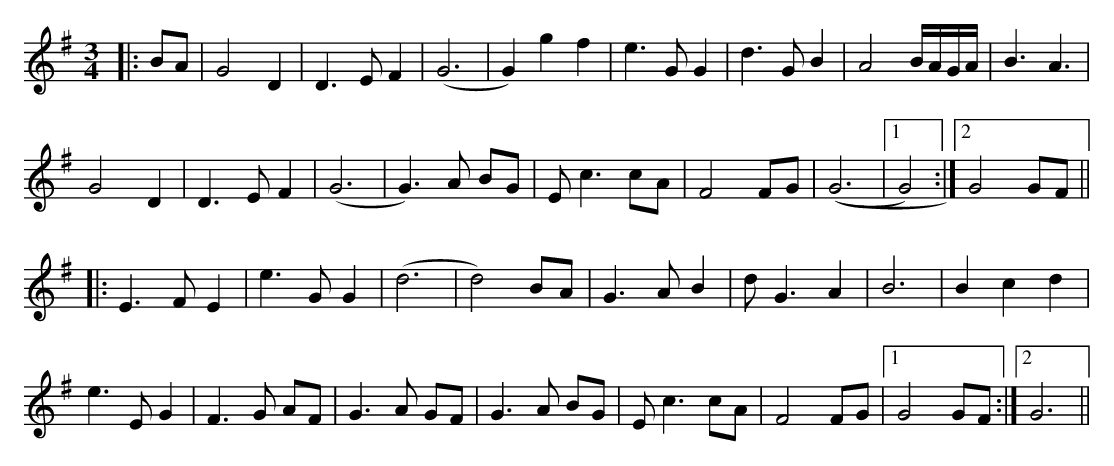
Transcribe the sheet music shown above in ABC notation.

X:1
M:3/4
K:G
|:BA|G4 D2| D3 E F2|(G6|G2) g2 f2| e3 G G2| d3 G B2| A4B/A/G/A/| B3A3|
G4 D2| D3 E F2| (G6|G3) A BG| E c3 cA| F4 FG| ((G6|1 G4):|2 G4 GF||
|:E3 F E2|e3 G G2|(d6|d4) BA| G3 A B2| d G3 A2|B6|B2 c2 d2|
e3 E G2| F3 G AF| G3 A GF|G3 A BG| E c3 cA|F4 FG|1 G4 GF:|2 G6||
